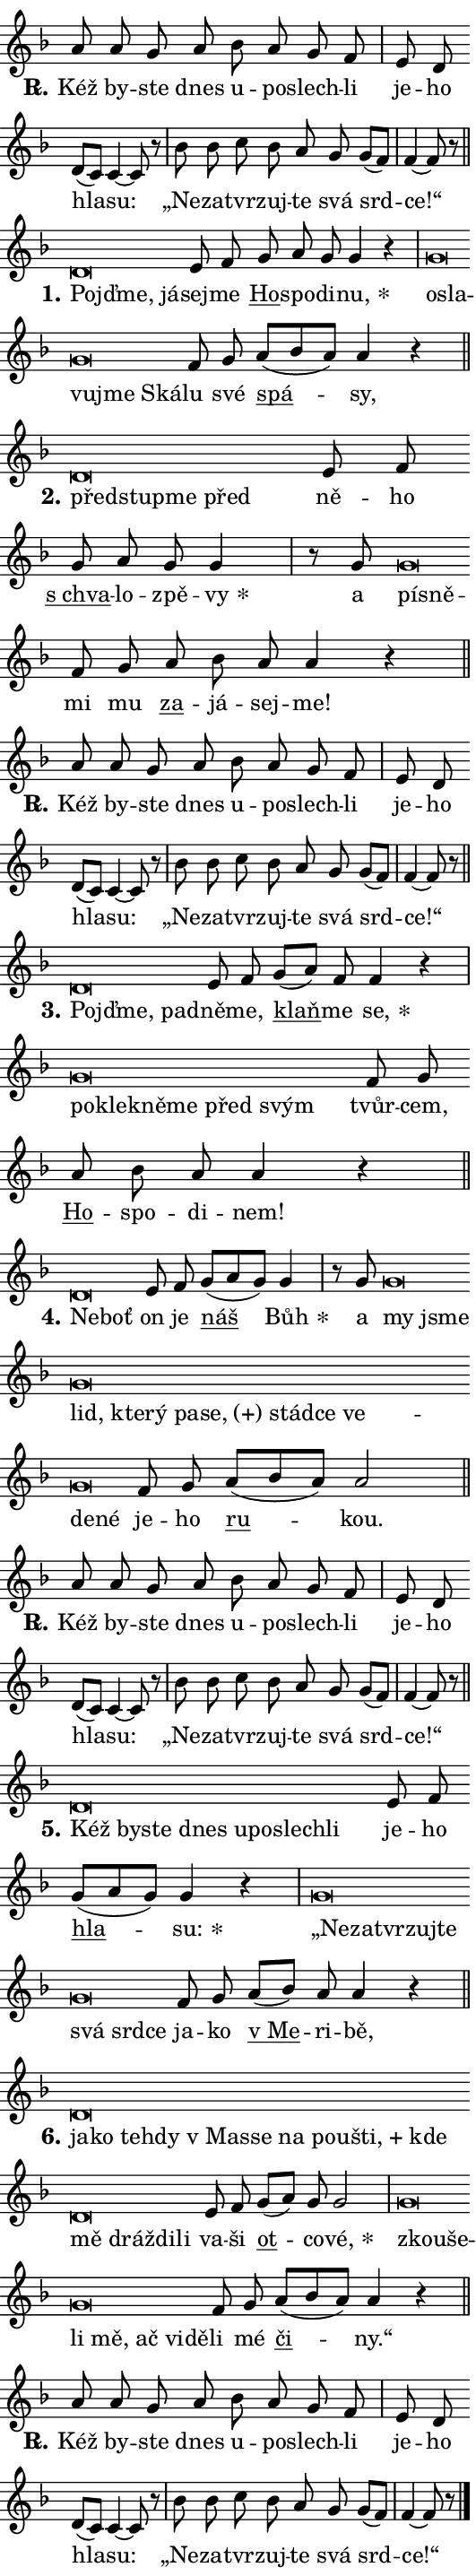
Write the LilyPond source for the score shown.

\version "2.24.0"
\header { tagline = "" }
\paper {
  indent = 0\cm
  top-margin = 0\cm
  right-margin = 0.13\cm % to fit lyric hyphens
  bottom-margin = 0\cm
  left-margin = 0\cm
  paper-width = 9\cm
  page-breaking = #ly:one-page-breaking
  system-system-spacing.basic-distance = #11
  score-system-spacing.basic-distance = #11
  ragged-last = ##f
}


%% Author: Thomas Morley
%% https://lists.gnu.org/archive/html/lilypond-user/2020-05/msg00002.html
#(define (line-position grob)
"Returns position of @var[grob} in current system:
   @code{'start}, if at first time-step
   @code{'end}, if at last time-step
   @code{'middle} otherwise
"
  (let* ((col (ly:item-get-column grob))
         (ln (ly:grob-object col 'left-neighbor))
         (rn (ly:grob-object col 'right-neighbor))
         (col-to-check-left (if (ly:grob? ln) ln col))
         (col-to-check-right (if (ly:grob? rn) rn col))
         (break-dir-left
           (and
             (ly:grob-property col-to-check-left 'non-musical #f)
             (ly:item-break-dir col-to-check-left)))
         (break-dir-right
           (and
             (ly:grob-property col-to-check-right 'non-musical #f)
             (ly:item-break-dir col-to-check-right))))
        (cond ((eqv? 1 break-dir-left) 'start)
              ((eqv? -1 break-dir-right) 'end)
              (else 'middle))))

#(define (tranparent-at-line-position vctor)
  (lambda (grob)
  "Relying on @code{line-position} select the relevant enry from @var{vctor}.
Used to determine transparency,"
    (case (line-position grob)
      ((end) (not (vector-ref vctor 0)))
      ((middle) (not (vector-ref vctor 1)))
      ((start) (not (vector-ref vctor 2))))))

noteHeadBreakVisibility =
#(define-music-function (break-visibility)(vector?)
"Makes @code{NoteHead}s transparent relying on @var{break-visibility}"
#{
  \override NoteHead.transparent =
    #(tranparent-at-line-position break-visibility)
#})

#(define delete-ledgers-for-transparent-note-heads
  (lambda (grob)
    "Reads whether a @code{NoteHead} is transparent.
If so this @code{NoteHead} is removed from @code{'note-heads} from
@var{grob}, which is supposed to be @code{LedgerLineSpanner}.
As a result ledgers are not printed for this @code{NoteHead}"
    (let* ((nhds-array (ly:grob-object grob 'note-heads))
           (nhds-list
             (if (ly:grob-array? nhds-array)
                 (ly:grob-array->list nhds-array)
                 '()))
           ;; Relies on the transparent-property being done before
           ;; Staff.LedgerLineSpanner.after-line-breaking is executed.
           ;; This is fragile ...
           (to-keep
             (remove
               (lambda (nhd)
                 (ly:grob-property nhd 'transparent #f))
               nhds-list)))
      ;; TODO find a better method to iterate over grob-arrays, similiar
      ;; to filter/remove etc for lists
      ;; For now rebuilt from scratch
      (set! (ly:grob-object grob 'note-heads)  '())
      (for-each
        (lambda (nhd)
          (ly:pointer-group-interface::add-grob grob 'note-heads nhd))
        to-keep))))

squashNotes = {
  \override NoteHead.X-extent = #'(-0.2 . 0.2)
  \override NoteHead.Y-extent = #'(-0.75 . 0)
  \override NoteHead.stencil =
    #(lambda (grob)
       (let ((pos (ly:grob-property grob 'staff-position)))
         (begin
           (if (< pos -7) (display "ERROR: Lower brevis then expected\n") (display ""))
           (if (<= pos -6) ly:text-interface::print ly:note-head::print))))
}
unSquashNotes = {
  \revert NoteHead.X-extent
  \revert NoteHead.Y-extent
  \revert NoteHead.stencil
}

hideNotes = \noteHeadBreakVisibility #begin-of-line-visible
unHideNotes = \noteHeadBreakVisibility #all-visible

% work-around for resetting accidentals
% https://lilypond.org/doc/v2.23/Documentation/notation/displaying-rhythms#unmetered-music
cadenzaMeasure = {
  \cadenzaOff
  \partial 1024 s1024
  \cadenzaOn
}

#(define-markup-command (accent layout props text) (markup?)
  "Underline accented syllable"
  (interpret-markup layout props
    #{\markup \override #'(offset . 4.3) \underline { #text }#}))

responsum = \markup \concat {
  "R" \hspace #-1.05 \path #0.1 #'((moveto 0 0.07) (lineto 0.9 0.8)) \hspace #0.05 "."
}

spaceSize = #0.6828661417322834 % exact space size for TeX Gyre Schola

\layout {
  \context {
    \Staff
    \remove "Time_signature_engraver"
    \override LedgerLineSpanner.after-line-breaking = #delete-ledgers-for-transparent-note-heads
  }
  \context {
    \Lyrics {
      \override LyricSpace.minimum-distance = \spaceSize
      \override LyricText.font-name = #"TeX Gyre Schola"
      \override LyricText.font-size = 1
      \override StanzaNumber.font-name = #"TeX Gyre Schola Bold"
      \override StanzaNumber.font-size = 1
    }
  }
  \context {
    \Score 
    \override NoteHead.text =
      #(lambda (grob) 
        (let ((pos (ly:grob-property grob 'staff-position)))
          #{\markup {
            \combine
              \halign #-0.55 \raise #(if (= pos -6) 0 0.5) \override #'(thickness . 2) \draw-line #'(3.2 . 0)
              \musicglyph "noteheads.sM1"
          }#}))
  }
}

% magnetic-lyrics.ily
%
%   written by
%     Jean Abou Samra <jean@abou-samra.fr>
%     Werner Lemberg <wl@gnu.org>
%
%   adapted by
%     Jiri Hon <jiri.hon@gmail.com>
%
% Version 2022-Apr-15

% https://www.mail-archive.com/lilypond-user@gnu.org/msg149350.html

#(define (Left_hyphen_pointer_engraver context)
   "Collect syllable-hyphen-syllable occurrences in lyrics and store
them in properties.  This engraver only looks to the left.  For
example, if the lyrics input is @code{foo -- bar}, it does the
following.

@itemize @bullet
@item
Set the @code{text} property of the @code{LyricHyphen} grob between
@q{foo} and @q{bar} to @code{foo}.

@item
Set the @code{left-hyphen} property of the @code{LyricText} grob with
text @q{foo} to the @code{LyricHyphen} grob between @q{foo} and
@q{bar}.
@end itemize

Use this auxiliary engraver in combination with the
@code{lyric-@/text::@/apply-@/magnetic-@/offset!} hook."
   (let ((hyphen #f)
         (text #f))
     (make-engraver
      (acknowledgers
       ((lyric-syllable-interface engraver grob source-engraver)
        (set! text grob)))
      (end-acknowledgers
       ((lyric-hyphen-interface engraver grob source-engraver)
        ;(when (not (grob::has-interface grob 'lyric-space-interface))
          (set! hyphen grob)));)
      ((stop-translation-timestep engraver)
       (when (and text hyphen)
         (ly:grob-set-object! text 'left-hyphen hyphen))
       (set! text #f)
       (set! hyphen #f)))))

#(define (lyric-text::apply-magnetic-offset! grob)
   "If the space between two syllables is less than the value in
property @code{LyricText@/.details@/.squash-threshold}, move the right
syllable to the left so that it gets concatenated with the left
syllable.

Use this function as a hook for
@code{LyricText@/.after-@/line-@/breaking} if the
@code{Left_@/hyphen_@/pointer_@/engraver} is active."
   (let ((hyphen (ly:grob-object grob 'left-hyphen #f)))
     (when hyphen
       (let ((left-text (ly:spanner-bound hyphen LEFT)))
         (when (grob::has-interface left-text 'lyric-syllable-interface)
           (let* ((common (ly:grob-common-refpoint grob left-text X))
                  (this-x-ext (ly:grob-extent grob common X))
                  (left-x-ext
                   (begin
                     ;; Trigger magnetism for left-text.
                     (ly:grob-property left-text 'after-line-breaking)
                     (ly:grob-extent left-text common X)))
                  ;; `delta` is the gap width between two syllables.
                  (delta (- (interval-start this-x-ext)
                            (interval-end left-x-ext)))
                  (details (ly:grob-property grob 'details))
                  (threshold (assoc-get 'squash-threshold details 0.2)))
             (when (< delta threshold)
               (let* (;; We have to manipulate the input text so that
                      ;; ligatures crossing syllable boundaries are not
                      ;; disabled.  For languages based on the Latin
                      ;; script this is essentially a beautification.
                      ;; However, for non-Western scripts it can be a
                      ;; necessity.
                      (lt (ly:grob-property left-text 'text))
                      (rt (ly:grob-property grob 'text))
                      (is-space (grob::has-interface hyphen 'lyric-space-interface))
                      (space (if is-space " " ""))
                      (extra-delta (if is-space spaceSize 0))
                      ;; Append new syllable.
                      (ltrt-space (if (and (string? lt) (string? rt))
                                (string-append lt space rt)
                                (make-concat-markup (list lt space rt))))
                      ;; Right-align `ltrt` to the right side.
                      (ltrt-space-markup (grob-interpret-markup
                               grob
                               (make-translate-markup
                                (cons (interval-length this-x-ext) 0)
                                (make-right-align-markup ltrt-space)))))
                 (begin
                   ;; Don't print `left-text`.
                   (ly:grob-set-property! left-text 'stencil #f)
                   ;; Set text and stencil (which holds all collected
                   ;; syllables so far) and shift it to the left.
                   (ly:grob-set-property! grob 'text ltrt-space)
                   (ly:grob-set-property! grob 'stencil ltrt-space-markup)
                   (ly:grob-translate-axis! grob (- (- delta extra-delta)) X))))))))))


#(define (lyric-hyphen::displace-bounds-first grob)
   ;; Make very sure this callback isn't triggered too early.
   (let ((left (ly:spanner-bound grob LEFT))
         (right (ly:spanner-bound grob RIGHT)))
     (ly:grob-property left 'after-line-breaking)
     (ly:grob-property right 'after-line-breaking)
     (ly:lyric-hyphen::print grob)))

squashThreshold = #0.4

\layout {
  \context {
    \Lyrics
    \consists #Left_hyphen_pointer_engraver
    \override LyricText.after-line-breaking =
      #lyric-text::apply-magnetic-offset!
    \override LyricHyphen.stencil = #lyric-hyphen::displace-bounds-first
    \override LyricText.details.squash-threshold = \squashThreshold
    \override LyricHyphen.minimum-distance = 0
    \override LyricHyphen.minimum-length = \squashThreshold
  }
}

squashText = \override LyricText.details.squash-threshold = 9999
unSquashText = \override LyricText.details.squash-threshold = \squashThreshold

leftText = \override LyricText.self-alignment-X = #LEFT
unLeftText = \revert LyricText.self-alignment-X

starOffset = #(lambda (grob) 
                (let ((x_offset (ly:self-alignment-interface::aligned-on-x-parent grob)))
                  (if (= x_offset 0) 0 (+ x_offset 1.2))))

star = #(define-music-function (syllable)(string?)
"Append star separator at the end of a syllable"
#{
  \once \override LyricText.X-offset = #starOffset
  \lyricmode { \markup {
    #syllable
    \override #'((font-name . "TeX Gyre Schola Bold")) \hspace #0.2 \lower #0.65 \larger "*"
  } }
#})

starAccent = #(define-music-function (syllable)(string?)
"Append star separator at the end of a syllable and make accent"
#{
  \once \override LyricText.X-offset = #starOffset
  \lyricmode { \markup {
    \accent #syllable
    \override #'((font-name . "TeX Gyre Schola Bold")) \hspace #0.2 \lower #0.65 \larger "*"
  } }
#})

breath = #(define-music-function (syllable)(string?)
"Append breathing indicator at the end of a syllable"
#{
  \lyricmode { \markup { #syllable "+" } }
#})

optionalBreath = #(define-music-function (syllable)(string?)
"Append optional breathing indicator at the end of a syllable"
#{
  \lyricmode { \markup { #syllable "(+)" } }
#})


\score {
    <<
        \new Voice = "melody" { \cadenzaOn \key f \major \relative { a'8 a g a bes a g f \cadenzaMeasure \bar "|" e d \bar "" d[( c)] c4~ c8 r8 \cadenzaMeasure \bar "|" bes' bes c bes a g g[( f)] \cadenzaMeasure \bar "|" f4~ f8 r \cadenzaMeasure \bar "||" \break } }
        \new Lyrics \lyricsto "melody" { \lyricmode { \set stanza = \responsum
Kéž by -- ste dnes u -- po -- slech -- li je -- ho hla -- su: „Ne -- za -- tvr -- zuj -- te svá srd -- ce!“ } }
    >>
    \layout {}
}

\score {
    <<
        \new Voice = "melody" { \cadenzaOn \key f \major \relative { \squashNotes d'\breve*1/16 \hideNotes \breve*1/16 \breve*1/16 \bar "" \unHideNotes \unSquashNotes e8 f \bar "" g a g g4 r \cadenzaMeasure \bar "|" \squashNotes g\breve*1/16 \hideNotes \breve*1/16 \bar "" \breve*1/16 \bar "" \breve*1/16 \breve*1/16 \bar "" \unHideNotes \unSquashNotes f8 g \bar "" a[( bes a)] a4 r \cadenzaMeasure \bar "||" \break } }
        \new Lyrics \lyricsto "melody" { \lyricmode { \set stanza = "1."
\leftText Pojď -- \squashText me, já -- \unLeftText \unSquashText sej -- me \markup \accent Ho -- spo -- di -- \star nu, \leftText o -- \squashText sla -- vu -- jme Ská -- \unLeftText \unSquashText lu své \markup \accent spá -- sy, } }
    >>
    \layout {}
}

\score {
    <<
        \new Voice = "melody" { \cadenzaOn \key f \major \relative { \squashNotes d'\breve*1/16 \hideNotes \breve*1/16 \bar "" \breve*1/16 \breve*1/16 \bar "" \unHideNotes \unSquashNotes e8 f \bar "" g a g g4 \cadenzaMeasure \bar "|" r8 g \squashNotes g\breve*1/16 \hideNotes \breve*1/16 \bar "" \unHideNotes \unSquashNotes f8 g \bar "" a bes a a4 r \cadenzaMeasure \bar "||" \break } }
        \new Lyrics \lyricsto "melody" { \lyricmode { \set stanza = "2."
\leftText před -- \squashText stup -- me před \unLeftText \unSquashText ně -- ho \markup \accent "s chva" -- lo -- zpě -- \star vy a \leftText pí -- \squashText sně -- \unLeftText \unSquashText mi mu \markup \accent za -- já -- sej -- me! } }
    >>
    \layout {}
}

\score {
    <<
        \new Voice = "melody" { \cadenzaOn \key f \major \relative { a'8 a g a bes a g f \cadenzaMeasure \bar "|" e d \bar "" d[( c)] c4~ c8 r8 \cadenzaMeasure \bar "|" bes' bes c bes a g g[( f)] \cadenzaMeasure \bar "|" f4~ f8 r \cadenzaMeasure \bar "||" \break } }
        \new Lyrics \lyricsto "melody" { \lyricmode { \set stanza = \responsum
Kéž by -- ste dnes u -- po -- slech -- li je -- ho hla -- su: „Ne -- za -- tvr -- zuj -- te svá srd -- ce!“ } }
    >>
    \layout {}
}

\score {
    <<
        \new Voice = "melody" { \cadenzaOn \key f \major \relative { \squashNotes d'\breve*1/16 \hideNotes \breve*1/16 \breve*1/16 \bar "" \unHideNotes \unSquashNotes e8 f \bar "" g[( a)] f f4 r \cadenzaMeasure \bar "|" \squashNotes g\breve*1/16 \hideNotes \breve*1/16 \bar "" \breve*1/16 \bar "" \breve*1/16 \bar "" \breve*1/16 \breve*1/16 \bar "" \unHideNotes \unSquashNotes f8 g \bar "" a bes a a4 r \cadenzaMeasure \bar "||" \break } }
        \new Lyrics \lyricsto "melody" { \lyricmode { \set stanza = "3."
\leftText Pojď -- \squashText me, pad -- \unLeftText \unSquashText ně -- me, \markup \accent klaň -- me \star se, \leftText po -- \squashText kle -- kně -- me před svým \unLeftText \unSquashText tvůr -- cem, \markup \accent Ho -- spo -- di -- nem! } }
    >>
    \layout {}
}

\score {
    <<
        \new Voice = "melody" { \cadenzaOn \key f \major \relative { \squashNotes d'\breve*1/16 \hideNotes \breve*1/16 \bar "" \unHideNotes \unSquashNotes e8 f \bar "" g[( a g)] g4 \cadenzaMeasure \bar "|" r8 g \squashNotes g\breve*1/16 \hideNotes \breve*1/16 \bar "" \breve*1/16 \bar "" \breve*1/16 \bar "" \breve*1/16 \bar "" \breve*1/16 \bar "" \breve*1/16 \bar "" \breve*1/16 \bar "" \breve*1/16 \bar "" \breve*1/16 \bar "" \breve*1/16 \breve*1/16 \bar "" \unHideNotes \unSquashNotes f8 g \bar "" a[( bes a)] a2 \cadenzaMeasure \bar "||" \break } }
        \new Lyrics \lyricsto "melody" { \lyricmode { \set stanza = "4."
\leftText Ne -- \squashText boť \unLeftText \unSquashText on je \markup \accent náš \star Bůh a \leftText my \squashText jsme lid, kte -- rý pa -- \optionalBreath se, stád -- ce ve -- de -- né \unLeftText \unSquashText je -- ho \markup \accent ru -- kou. } }
    >>
    \layout {}
}

\score {
    <<
        \new Voice = "melody" { \cadenzaOn \key f \major \relative { a'8 a g a bes a g f \cadenzaMeasure \bar "|" e d \bar "" d[( c)] c4~ c8 r8 \cadenzaMeasure \bar "|" bes' bes c bes a g g[( f)] \cadenzaMeasure \bar "|" f4~ f8 r \cadenzaMeasure \bar "||" \break } }
        \new Lyrics \lyricsto "melody" { \lyricmode { \set stanza = \responsum
Kéž by -- ste dnes u -- po -- slech -- li je -- ho hla -- su: „Ne -- za -- tvr -- zuj -- te svá srd -- ce!“ } }
    >>
    \layout {}
}

\score {
    <<
        \new Voice = "melody" { \cadenzaOn \key f \major \relative { \squashNotes d'\breve*1/16 \hideNotes \breve*1/16 \bar "" \breve*1/16 \bar "" \breve*1/16 \bar "" \breve*1/16 \bar "" \breve*1/16 \bar "" \breve*1/16 \breve*1/16 \bar "" \unHideNotes \unSquashNotes e8 f \bar "" g[( a g)] g4 r \cadenzaMeasure \bar "|" \squashNotes g\breve*1/16 \hideNotes \breve*1/16 \bar "" \breve*1/16 \bar "" \breve*1/16 \bar "" \breve*1/16 \bar "" \breve*1/16 \bar "" \breve*1/16 \breve*1/16 \bar "" \unHideNotes \unSquashNotes f8 g \bar "" a[( bes)] a a4 r \cadenzaMeasure \bar "||" \break } }
        \new Lyrics \lyricsto "melody" { \lyricmode { \set stanza = "5."
\leftText Kéž \squashText by -- ste dnes u -- po -- slech -- li \unLeftText \unSquashText je -- ho \markup \accent hla -- \star su: \leftText „Ne -- \squashText za -- tvr -- zuj -- te svá srd -- ce \unLeftText \unSquashText ja -- ko \markup \accent "v Me" -- ri -- bě, } }
    >>
    \layout {}
}

\score {
    <<
        \new Voice = "melody" { \cadenzaOn \key f \major \relative { \squashNotes d'\breve*1/16 \hideNotes \breve*1/16 \bar "" \breve*1/16 \bar "" \breve*1/16 \bar "" \breve*1/16 \bar "" \breve*1/16 \bar "" \breve*1/16 \bar "" \breve*1/16 \bar "" \breve*1/16 \bar "" \breve*1/16 \bar "" \breve*1/16 \bar "" \breve*1/16 \bar "" \breve*1/16 \breve*1/16 \bar "" \unHideNotes \unSquashNotes e8 f \bar "" g[( a)] g g2 \cadenzaMeasure \bar "|" \squashNotes g\breve*1/16 \hideNotes \breve*1/16 \bar "" \breve*1/16 \bar "" \breve*1/16 \bar "" \breve*1/16 \bar "" \breve*1/16 \breve*1/16 \bar "" \unHideNotes \unSquashNotes f8 g \bar "" a[( bes a)] a4 r \cadenzaMeasure \bar "||" \break } }
        \new Lyrics \lyricsto "melody" { \lyricmode { \set stanza = "6."
\leftText ja -- \squashText ko teh -- dy "v Ma" -- sse na pou -- \breath "šti," kde mě dráž -- di -- li \unLeftText \unSquashText va -- ši \markup \accent ot -- co -- \star vé, \leftText zkou -- \squashText še -- li mě, ač vi -- dě -- \unLeftText \unSquashText li mé \markup \accent či -- ny.“ } }
    >>
    \layout {}
}

\score {
    <<
        \new Voice = "melody" { \cadenzaOn \key f \major \relative { a'8 a g a bes a g f \cadenzaMeasure \bar "|" e d \bar "" d[( c)] c4~ c8 r8 \cadenzaMeasure \bar "|" bes' bes c bes a g g[( f)] \cadenzaMeasure \bar "|" f4~ f8 r \cadenzaMeasure \bar "||" \break } \bar "|." }
        \new Lyrics \lyricsto "melody" { \lyricmode { \set stanza = \responsum
Kéž by -- ste dnes u -- po -- slech -- li je -- ho hla -- su: „Ne -- za -- tvr -- zuj -- te svá srd -- ce!“ } }
    >>
    \layout {}
}
